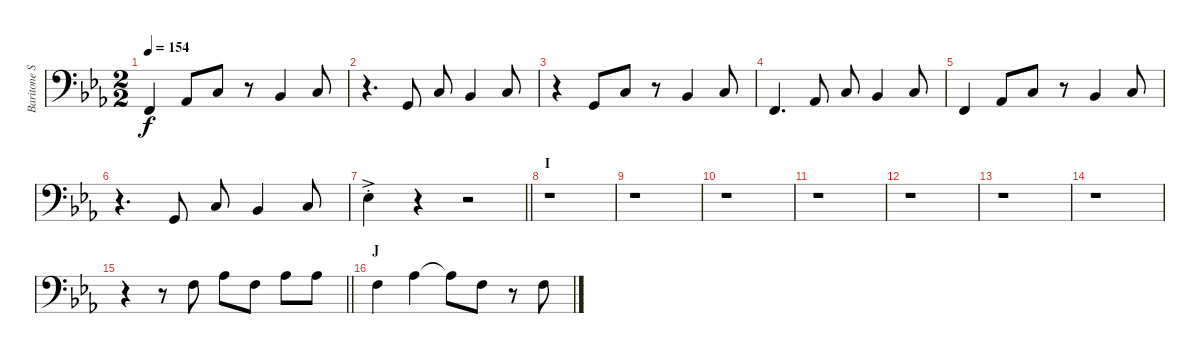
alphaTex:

\track ("Baritone Sax" "Baritone S") {instrument tenorsax}
\staff {score}
\tuning (G2 D2 A1 E1) {hide}
\ts (2 2)
\tempo 154
\clef f4
\ks eb
3.2.4{dy f} 1.1.8 5.1.8 r.8 3.1.4 5.1.8 |
r.4{d} 5.2.8 5.1.8 3.1.4 5.1.8 |
r.4 5.2.8 5.1.8 r.8 3.1.4 5.1.8 |
3.2.4{d} 1.1.8 5.1.8 3.1.4 5.1.8 |
3.2.4 1.1.8 5.1.8 r.8 3.1.4 5.1.8 |
r.4{d} 5.2.8 5.1.8 3.1.4 5.1.8 |
\barLineRight lightlight
8.1{ac st}.4 r.4 r.2 |
\section ("" "I")
r.1 |
r.1 |
r.1 |
r.1 |
r.1 |
r.1 |
r.1 |
\barLineRight lightlight
r.4 r.8 10.1.8 13.1.8 10.1.8 13.1.8 13.1.8 |
\section ("" "J")
10.1.4 13.1.4 13.1{t}.8 10.1.8 r.8 10.1.8
